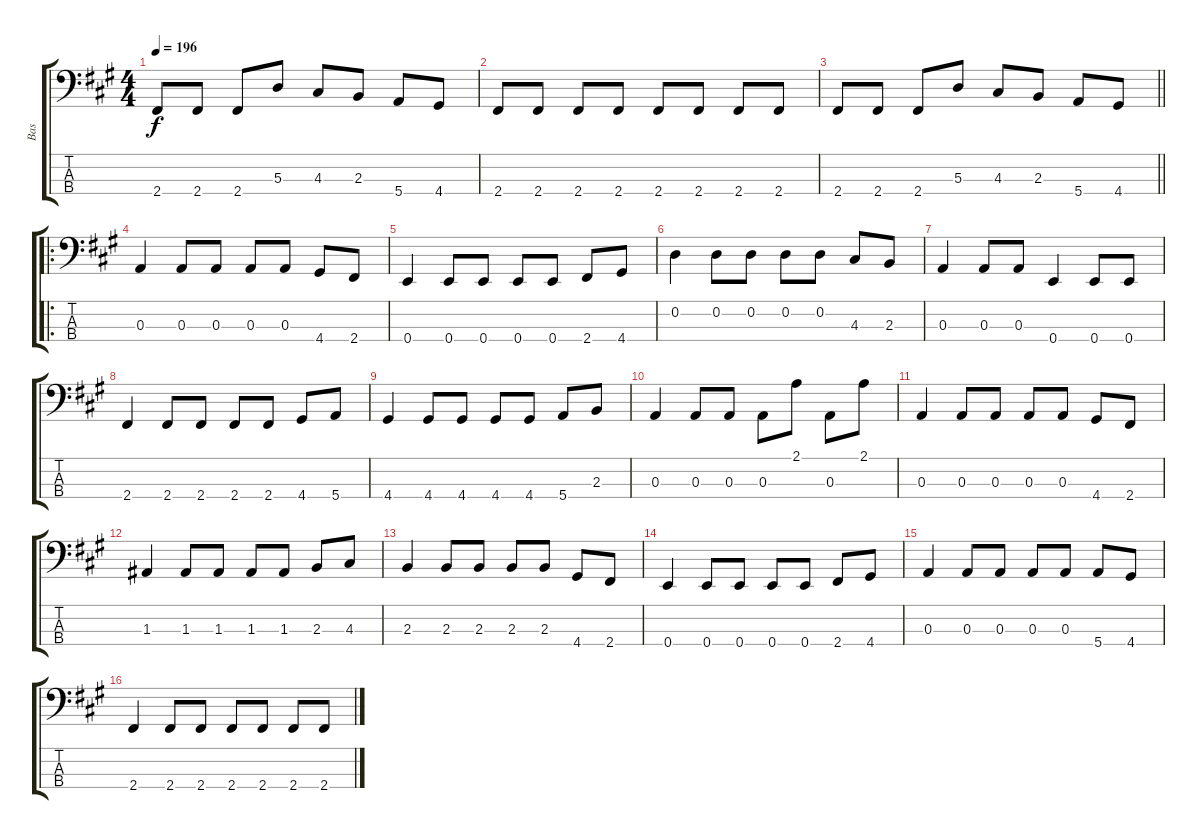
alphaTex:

\track ("Bas" "Bas") {instrument electricbasspick}
\staff {score tabs}
\tuning (G2 D2 A1 E1) {hide}
\ts (4 4)
\tempo 196
\clef f4
\ks a
2.4.8{dy f} 2.4.8 2.4.8 5.3.8 4.3.8 2.3.8 5.4.8 4.4.8 |
2.4.8 2.4.8 2.4.8 2.4.8 2.4.8 2.4.8 2.4.8 2.4.8 |
\barLineRight lightlight
2.4.8 2.4.8 2.4.8 5.3.8 4.3.8 2.3.8 5.4.8 4.4.8 |
\ro
0.3.4 0.3.8 0.3.8 0.3.8 0.3.8 4.4.8 2.4.8 |
0.4.4 0.4.8 0.4.8 0.4.8 0.4.8 2.4.8 4.4.8 |
0.2.4 0.2.8 0.2.8 0.2.8 0.2.8 4.3.8 2.3.8 |
0.3.4 0.3.8 0.3.8 0.4.4 0.4.8 0.4.8 |
2.4.4 2.4.8 2.4.8 2.4.8 2.4.8 4.4.8 5.4.8 |
4.4.4 4.4.8 4.4.8 4.4.8 4.4.8 5.4.8 2.3.8 |
0.3.4 0.3.8 0.3.8 0.3.8 2.1.8 0.3.8 2.1.8 |
0.3.4 0.3.8 0.3.8 0.3.8 0.3.8 4.4.8 2.4.8 |
1.3.4 1.3.8 1.3.8 1.3.8 1.3.8 2.3.8 4.3.8 |
2.3.4 2.3.8 2.3.8 2.3.8 2.3.8 4.4.8 2.4.8 |
0.4.4 0.4.8 0.4.8 0.4.8 0.4.8 2.4.8 4.4.8 |
0.3.4 0.3.8 0.3.8 0.3.8 0.3.8 5.4.8 4.4.8 |
2.4.4 2.4.8 2.4.8 2.4.8 2.4.8 2.4.8 2.4.8
